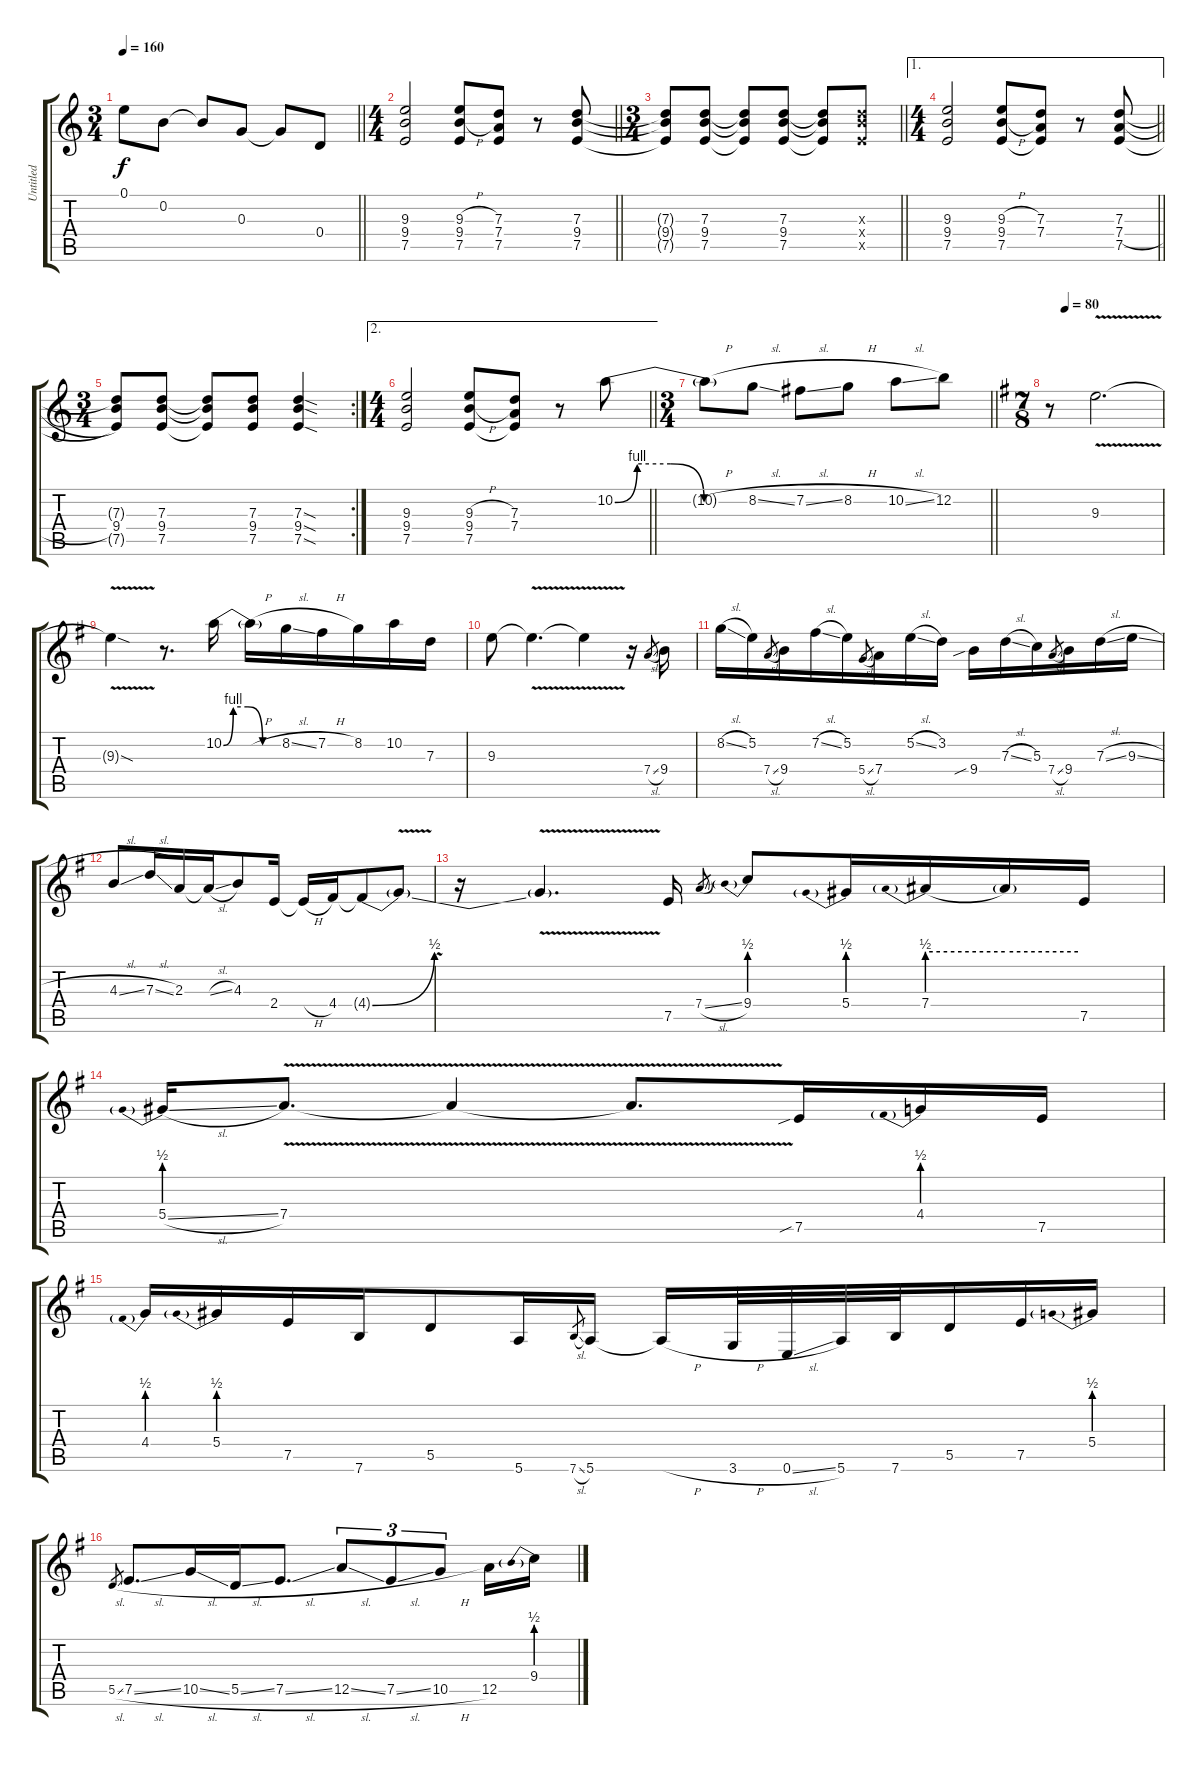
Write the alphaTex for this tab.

\track ("Untitled" "Untitled") {instrument distortionguitar}
\staff {score tabs}
\tuning (E4 B3 G3 D3 A2 E2) {hide}
\ts (3 4)
\tempo 160
\clef g2
\barLineRight lightlight
\ks c
0.1{t}.8{dy f} 0.2.8 0.2{t}.8 0.3.8 0.3{t}.8 0.4.8 |
\ts (4 4)
\barLineRight lightlight
(9.3 9.4 7.5).2 (9.3{h} 9.4{h} 7.5).8 (7.3 7.4 7.5).8 r.8 (7.3 9.4 7.5).8 |
\ts (3 4)
\barLineRight lightlight
(7.3{t} 9.4{t} 7.5{t}).8 (7.3 9.4 7.5).8 (7.3{t} 9.4{t} 7.5{t}).8 (7.3 9.4 7.5).8 (7.3{t} 9.4{t} 7.5{t}).8 (7.3{x} 9.4{x} 7.5{x}).8 |
\ae 1
\ts (4 4)
\barLineRight lightlight
(9.3 9.4 7.5).2 (9.3{h} 9.4{h} 7.5).8 (7.3 7.4 7.5{t}).8 r.8 (7.3 7.4{h} 7.5).8 |
\rc 2
\ts (3 4)
(7.3{t} 9.4 7.5{t}).8 (7.3 9.4 7.5).8 (7.3{t} 9.4{t} 7.5{t}).8 (7.3 9.4 7.5).8 (7.3{sod} 9.4{sod} 7.5{sod}).4 |
\ae 2
\ts (4 4)
\barLineRight lightlight
(9.3 9.4 7.5).2 (9.3{h} 9.4{h} 7.5).8 (7.3 7.4 7.5{t}).8 r.8 10.2{be (custom 0 0 10 4 25 4 40 0 60 0)}.8 |
\ts (3 4)
\barLineRight lightlight
10.2{h t}.8 8.2{sl}.8 7.2{sl}.8 8.2{h}.8 10.2{sl}.8 12.2.8 |
\ts (7 8)
\section ("" " ")
\tempo (80 0.14285714285714285)
\ks g
r.8 9.3{v}.2{d} |
9.3{sod t}.4 r.8{d} 10.2{be (custom 0 0 10 4 25 4 40 0 60 0)}.16 10.2{h t}.16 8.2{sl}.16 7.2{h}.16 8.2.16 10.2.16 7.3.16 |
9.3.8 9.3{v t}.4{d} 9.3{t}.4 r.16 7.4{sl}.8{gr} 9.4.16 |
8.2{sl}.16 5.2.16 7.4{sl}.8{gr} 9.4.16 7.2{sl}.16 5.2.16 5.4{sl}.8{gr} 7.4.16 5.2{sl}.16 3.2.16 9.4{sib}.16 7.3{sl}.16 5.3.16 7.4{sl}.8{gr} 9.4.16 7.3{sl}.16 9.3{sl}.16 |
4.3{sl}.8 7.3{sl}.16 2.3.16 2.3{sl t}.16 4.3.8 2.4.16 2.4{h t}.16 4.4.16 4.4{be (bend 0 0 60 2) t}.8 4.4{v t}.8 |
r.16 4.4{v t}.4{d} 7.5.16 7.4{sl}.8{gr} 9.4{be (prebend 0 2 60 2)}.8 5.4{be (prebend 0 2 60 2)}.16 7.4{be (prebend 0 2 60 2)}.16 7.4{be (hold 0 2 60 2) t}.16 7.5.16 |
5.4{be (prebend 0 2 60 2) sl}.16 7.4{v}.8{d} 7.4{v t}.4 7.4{v t}.8{d} 7.5{sib}.16 4.4{be (prebend 0 2 60 2)}.16 7.5.16 |
4.4{be (prebend 0 2 60 2)}.16 5.4{be (prebend 0 2 60 2)}.16 7.5.16 7.6.16 5.5.8 5.6.16 7.6{sl}.8{gr} 5.6.16 5.6{h t}.16 3.6{h}.32 0.6{sl}.32 5.6.32 7.6.32 5.5.16 7.5.16 5.4{be (prebend 0 2 60 2)}.16 |
5.5{sl}.8{gr} 7.5{sl}.8{d} 10.5{sl}.16 5.5{sl}.16 7.5{sl}.8{d} 12.5{sl}.8{tu (3 2)} 7.5{sl}.8{tu (3 2)} 10.5{h}.8{tu (3 2)} 12.5.16 9.4{be (prebend 0 2 60 2)}.16
